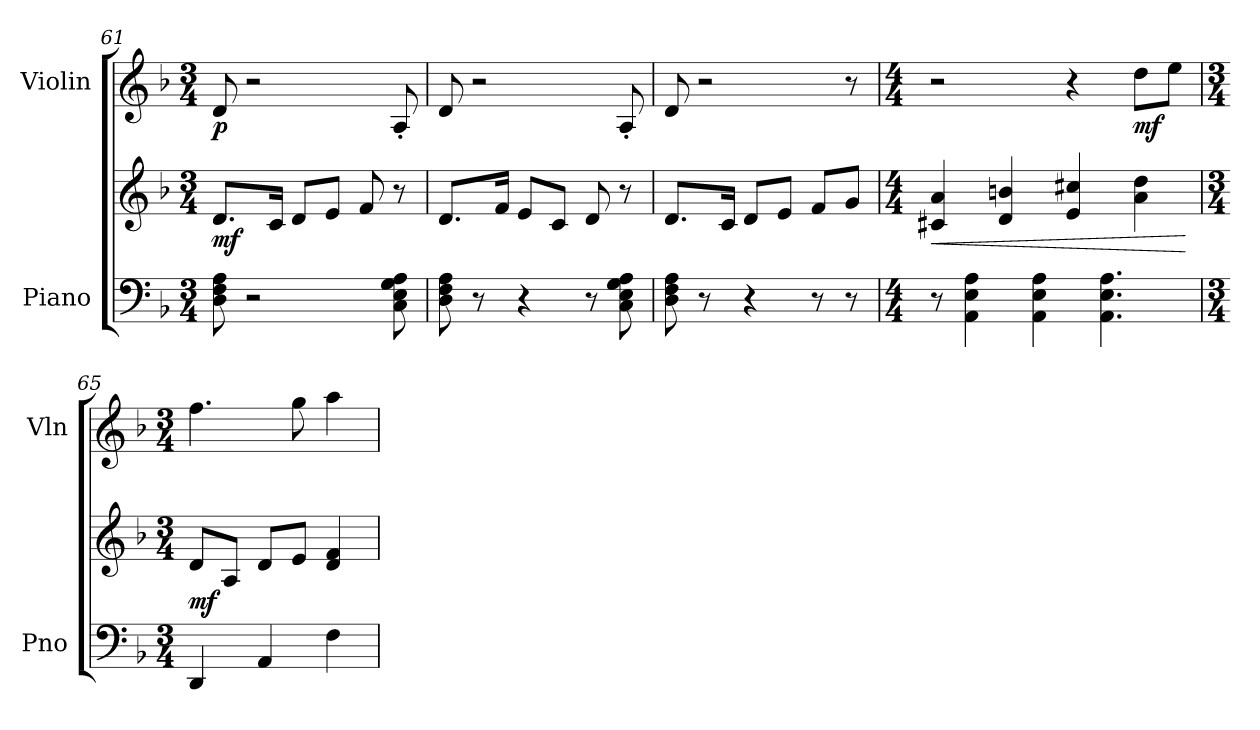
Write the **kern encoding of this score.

**kern	**kern	**dynam	**kern	**dynam
*part2	*part2	*part2	*part1	*part1
*staff3	*staff2	*staff2/3	*staff1	*staff1
*I"Piano	*	*	*I"Violin	*
*I'Pno	*	*	*I'Vln	*
*clefF4	*clefG2	*	*clefG2	*
*k[b-]	*k[b-]	*	*k[b-]	*
*M3/4	*M3/4	*	*M3/4	*
=61	=61	=61	=61	=61
!	!	!LO:DY:b	!	!LO:DY:b
8D\ 8F\ 8A\	8.d/L	mf	8d/	p
2r	.	.	2r	.
.	16c/Jk	.	.	.
.	8d/L	.	.	.
.	8e/J	.	.	.
.	8f/	.	.	.
8C\ 8E\ 8G\ 8A\	8r	.	8A'/	.
=62	=62	=62	=62	=62
8D\ 8F\ 8A\	8.d/L	.	8d/	.
8r	.	.	2r	.
.	16f/Jk	.	.	.
4r	8e/L	.	.	.
.	8c/J	.	.	.
8r	8d/	.	.	.
8C\ 8E\ 8G\ 8A\	8r	.	8A'/	.
!!LO:LB:g=z
=63	=63	=63	=63	=63
8D\ 8F\ 8A\	8.d/L	.	8d/	.
8r	.	.	2r	.
.	16c/Jk	.	.	.
4r	8d/L	.	.	.
.	8e/J	.	.	.
8r	8f/L	.	.	.
8r	8g/J	.	8r	.
=64	=64	=64	=64	=64
*M4/4	*M4/4	*	*M4/4	*
!	!	!LO:HP:b	!	!
8r	4c#X/ 4a/	<	2r	.
4AA\ 4E\ 4A\	.	.	.	.
.	4d/ 4bn/	.	.	.
4AA\ 4E\ 4A\	.	.	.	.
.	4e/ 4cc#X/	.	4r	.
4.AA\ 4.E\ 4.A\	.	.	.	.
!	!	!	!	!LO:DY:b
.	4a\ 4dd\	.	8dd\L	mf
.	.	.	8ee\J	.
.	.	[	.	.
=65	=65	=65	=65	=65
*M3/4	*M3/4	*	*M3/4	*
!	!	!LO:DY:b	!	!
4DD/	8d/L	mf	4.ff\	.
.	8A/J	.	.	.
4AA/	8d/L	.	.	.
.	8e/J	.	8gg\	.
4F\	4d/ 4f/	.	4aa\	.
=	=	=	=	=
*-	*-	*-	*-	*-
